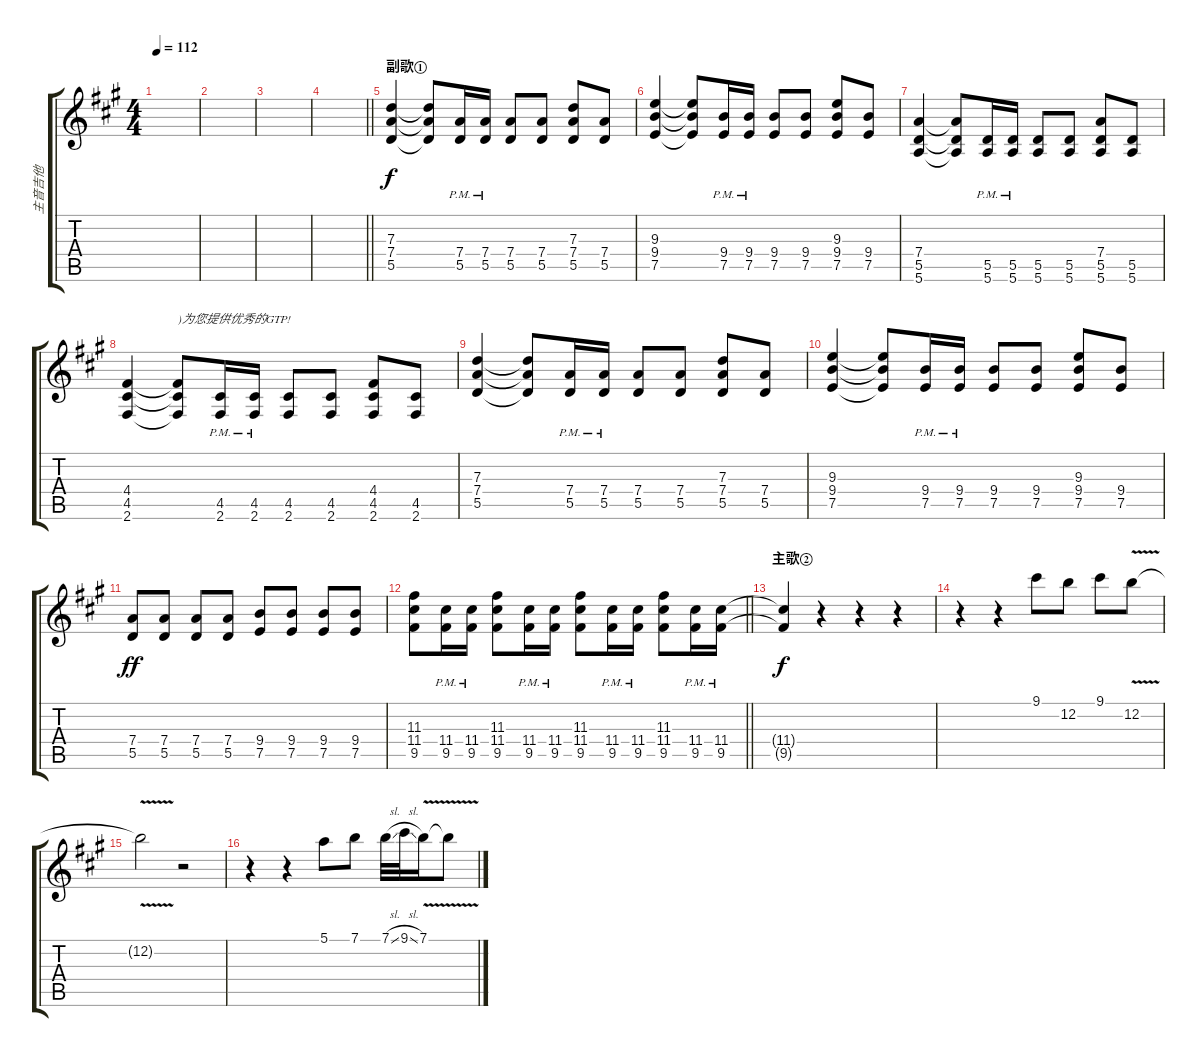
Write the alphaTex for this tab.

\track ("主音吉他" "主音吉他") {instrument overdrivenguitar}
\staff {score tabs}
\tuning (E4 B3 G3 D3 A2 E2) {hide}
\ts (4 4)
\tempo 112
\clef g2
\ks a
|
|
|
\barLineRight lightlight
|
\section ("" "副歌①")
(7.3 7.4 5.5).4 (7.3{t} 7.4{t} 5.5{t}).8 (7.4{pm} 5.5{pm}).16 (7.4{pm} 5.5{pm}).16 (7.4 5.5).8 (7.4 5.5).8 (7.3 7.4 5.5).8 (7.4 5.5).8 |
(9.3 9.4 7.5).4 (9.3{t} 9.4{t} 7.5{t}).8 (9.4{pm} 7.5{pm}).16 (9.4{pm} 7.5{pm}).16 (9.4 7.5).8 (9.4 7.5).8 (9.3 9.4 7.5).8 (9.4 7.5).8 |
(7.4 5.5 5.6).4 (7.4{t} 5.5{t} 5.6{t}).8 (5.5{pm} 5.6{pm}).16 (5.5{pm} 5.6{pm}).16 (5.5 5.6).8 (5.5 5.6).8 (7.4 5.5 5.6).8 (5.5 5.6).8 |
(4.4 4.5 2.6).4 (4.4{t} 4.5{t} 2.6{t}).8{txt ")为您提供优秀的GTP!"} (4.5{pm} 2.6{pm}).16 (4.5{pm} 2.6{pm}).16 (4.5 2.6).8 (4.5 2.6).8 (4.4 4.5 2.6).8 (4.5 2.6).8 |
(7.3 7.4 5.5).4 (7.3{t} 7.4{t} 5.5{t}).8 (7.4{pm} 5.5{pm}).16 (7.4{pm} 5.5{pm}).16 (7.4 5.5).8 (7.4 5.5).8 (7.3 7.4 5.5).8 (7.4 5.5).8 |
(9.3 9.4 7.5).4 (9.3{t} 9.4{t} 7.5{t}).8 (9.4{pm} 7.5{pm}).16 (9.4{pm} 7.5{pm}).16 (9.4 7.5).8 (9.4 7.5).8 (9.3 9.4 7.5).8 (9.4 7.5).8 |
(7.4 5.5).8{dy ff} (7.4 5.5).8 (7.4 5.5).8 (7.4 5.5).8 (9.4 7.5).8 (9.4 7.5).8 (9.4 7.5).8 (9.4 7.5).8 |
\barLineRight lightlight
(11.3 11.4 9.5).8 (11.4{pm} 9.5{pm}).16 (11.4{pm} 9.5{pm}).16 (11.3 11.4 9.5).8 (11.4{pm} 9.5{pm}).16 (11.4{pm} 9.5{pm}).16 (11.3 11.4 9.5).8 (11.4{pm} 9.5{pm}).16 (11.4{pm} 9.5{pm}).16 (11.3 11.4 9.5).8 (11.4{pm} 9.5{pm}).16 (11.4{pm} 9.5{pm}).16 |
\section ("" "主歌②")
(11.4{t} 9.5{t}).4{dy f} r.4 r.4 r.4 |
r.4 r.4 9.1.8 12.2.8 9.1.8 12.2{v}.8 |
12.2{t}.2 r.2 |
r.4 r.4 5.1.8 7.1.8 7.1{sl}.32 9.1{sl}.32 7.1{v}.16 7.1{t}.8
